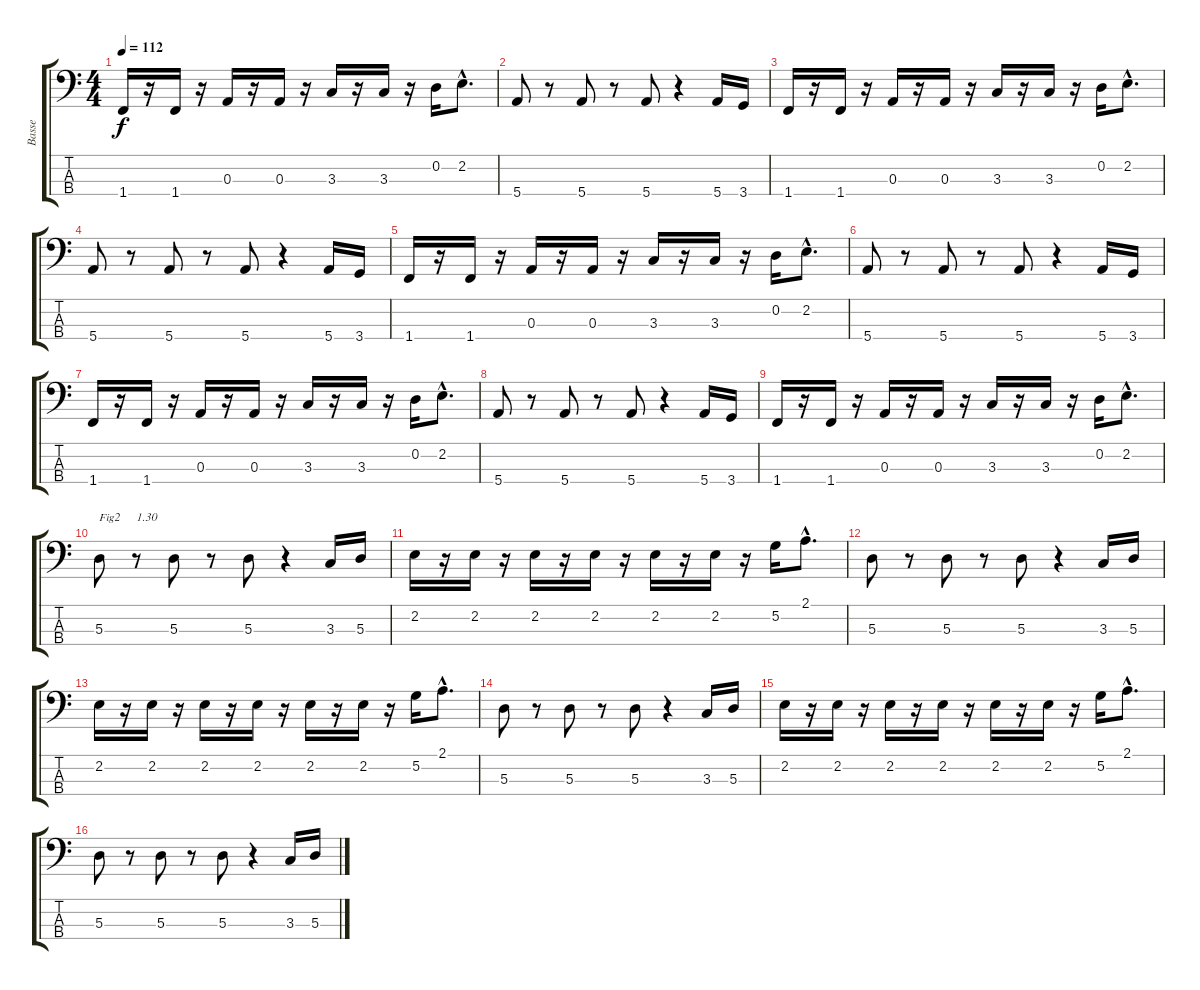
\track ("Basse" "Basse") {instrument electricbassfinger}
\staff {score tabs}
\tuning (G2 D2 A1 E1) {hide}
\ts (4 4)
\tempo 112
\clef f4
\ks c
1.4.16{dy f} r.16 1.4.16 r.16 0.3.16 r.16 0.3.16 r.16 3.3.16 r.16 3.3.16 r.16 0.2.16 2.2{hac}.8{d} |
5.4.8 r.8 5.4.8 r.8 5.4.8 r.4 5.4.16 3.4.16 |
1.4.16 r.16 1.4.16 r.16 0.3.16 r.16 0.3.16 r.16 3.3.16 r.16 3.3.16 r.16 0.2.16 2.2{hac}.8{d} |
5.4.8 r.8 5.4.8 r.8 5.4.8 r.4 5.4.16 3.4.16 |
1.4.16 r.16 1.4.16 r.16 0.3.16 r.16 0.3.16 r.16 3.3.16 r.16 3.3.16 r.16 0.2.16 2.2{hac}.8{d} |
5.4.8 r.8 5.4.8 r.8 5.4.8 r.4 5.4.16 3.4.16 |
1.4.16 r.16 1.4.16 r.16 0.3.16 r.16 0.3.16 r.16 3.3.16 r.16 3.3.16 r.16 0.2.16 2.2{hac}.8{d} |
5.4.8 r.8 5.4.8 r.8 5.4.8 r.4 5.4.16 3.4.16 |
1.4.16 r.16 1.4.16 r.16 0.3.16 r.16 0.3.16 r.16 3.3.16 r.16 3.3.16 r.16 0.2.16 2.2{hac}.8{d} |
5.3.8{txt "Fig2"} r.8{txt "1.30"} 5.3.8 r.8 5.3.8 r.4 3.3.16 5.3.16 |
2.2.16 r.16 2.2.16 r.16 2.2.16 r.16 2.2.16 r.16 2.2.16 r.16 2.2.16 r.16 5.2.16 2.1{hac}.8{d} |
5.3.8 r.8 5.3.8 r.8 5.3.8 r.4 3.3.16 5.3.16 |
2.2.16 r.16 2.2.16 r.16 2.2.16 r.16 2.2.16 r.16 2.2.16 r.16 2.2.16 r.16 5.2.16 2.1{hac}.8{d} |
5.3.8 r.8 5.3.8 r.8 5.3.8 r.4 3.3.16 5.3.16 |
2.2.16 r.16 2.2.16 r.16 2.2.16 r.16 2.2.16 r.16 2.2.16 r.16 2.2.16 r.16 5.2.16 2.1{hac}.8{d} |
5.3.8 r.8 5.3.8 r.8 5.3.8 r.4 3.3.16 5.3.16
